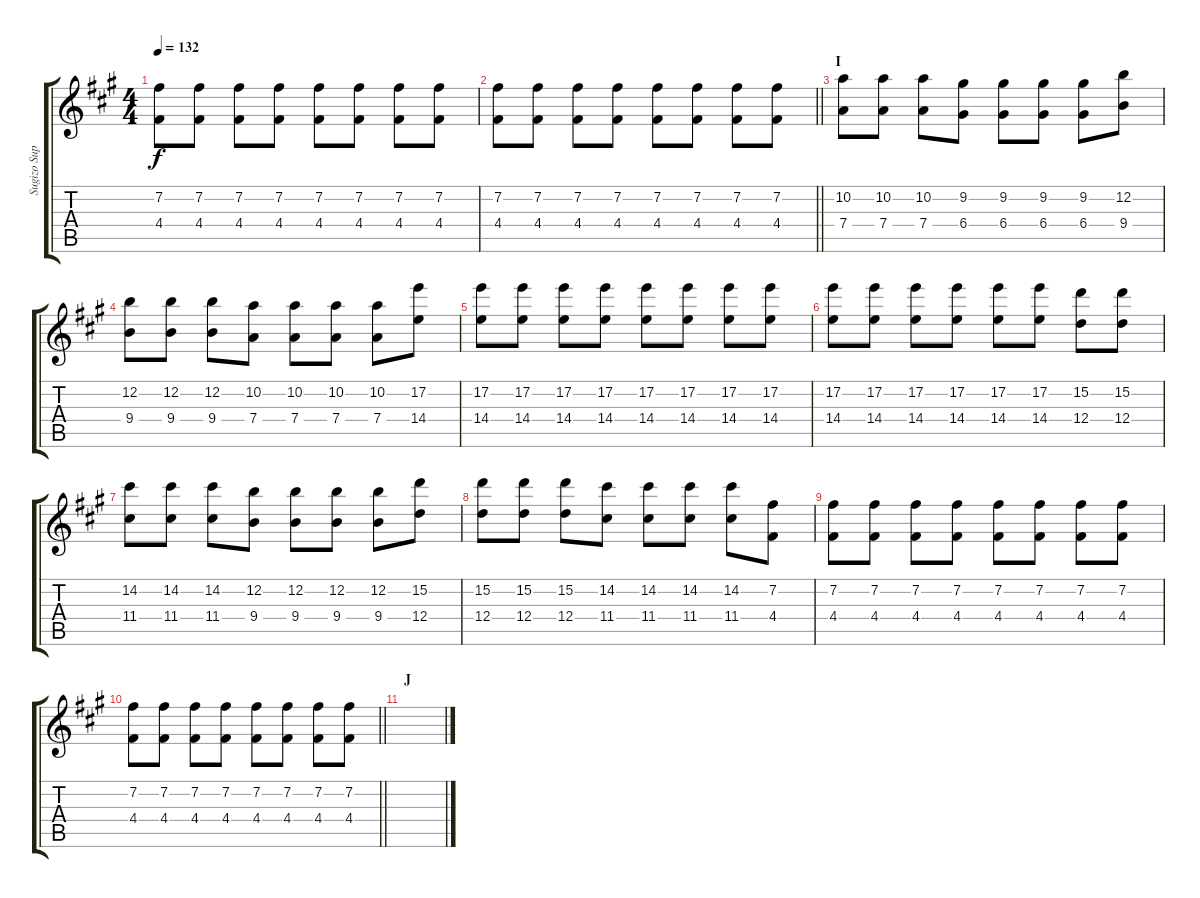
\track ("Sugizo Support" "Sugizo Sup") {instrument distortionguitar}
\staff {score tabs}
\tuning (E4 B3 G3 D3 A2 E2) {hide}
\ts (4 4)
\tempo 132
\clef g2
\ks a
(7.2 4.4).8{dy f} (7.2 4.4).8 (7.2 4.4).8 (7.2 4.4).8 (7.2 4.4).8 (7.2 4.4).8 (7.2 4.4).8 (7.2 4.4).8 |
\barLineRight lightlight
(7.2 4.4).8 (7.2 4.4).8 (7.2 4.4).8 (7.2 4.4).8 (7.2 4.4).8 (7.2 4.4).8 (7.2 4.4).8 (7.2 4.4).8 |
\section ("" "I")
(10.2 7.4).8 (10.2 7.4).8 (10.2 7.4).8 (9.2 6.4).8 (9.2 6.4).8 (9.2 6.4).8 (9.2 6.4).8 (12.2 9.4).8 |
(12.2 9.4).8 (12.2 9.4).8 (12.2 9.4).8 (10.2 7.4).8 (10.2 7.4).8 (10.2 7.4).8 (10.2 7.4).8 (17.2 14.4).8 |
(17.2 14.4).8 (17.2 14.4).8 (17.2 14.4).8 (17.2 14.4).8 (17.2 14.4).8 (17.2 14.4).8 (17.2 14.4).8 (17.2 14.4).8 |
(17.2 14.4).8 (17.2 14.4).8 (17.2 14.4).8 (17.2 14.4).8 (17.2 14.4).8 (17.2 14.4).8 (15.2 12.4).8 (15.2 12.4).8 |
(14.2 11.4).8 (14.2 11.4).8 (14.2 11.4).8 (12.2 9.4).8 (12.2 9.4).8 (12.2 9.4).8 (12.2 9.4).8 (15.2 12.4).8 |
(15.2 12.4).8 (15.2 12.4).8 (15.2 12.4).8 (14.2 11.4).8 (14.2 11.4).8 (14.2 11.4).8 (14.2 11.4).8 (7.2 4.4).8 |
(7.2 4.4).8 (7.2 4.4).8 (7.2 4.4).8 (7.2 4.4).8 (7.2 4.4).8 (7.2 4.4).8 (7.2 4.4).8 (7.2 4.4).8 |
\barLineRight lightlight
(7.2 4.4).8 (7.2 4.4).8 (7.2 4.4).8 (7.2 4.4).8 (7.2 4.4).8 (7.2 4.4).8 (7.2 4.4).8 (7.2 4.4).8 |
\section ("" "J")
